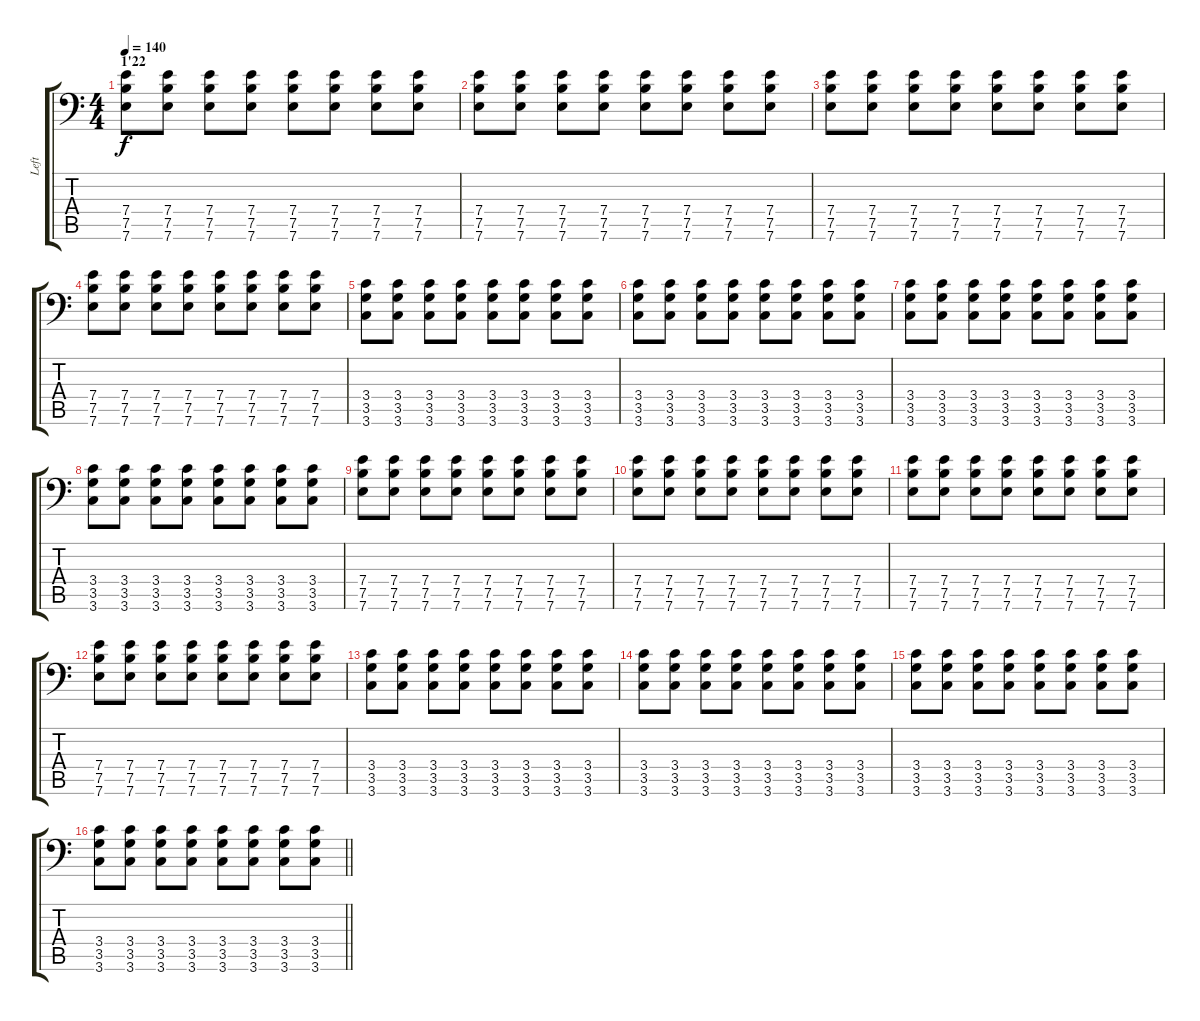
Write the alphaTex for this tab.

\track ("Left" "Left") {instrument distortionguitar}
\staff {score tabs}
\tuning (B3 Gb3 D3 A2 E2 A1) {hide}
\ts (4 4)
\section ("" "1'22")
\tempo 140
\clef f4
\ks c
(7.4 7.5 7.6).8{dy f} (7.4 7.5 7.6).8 (7.4 7.5 7.6).8 (7.4 7.5 7.6).8 (7.4 7.5 7.6).8 (7.4 7.5 7.6).8 (7.4 7.5 7.6).8 (7.4 7.5 7.6).8 |
(7.4 7.5 7.6).8 (7.4 7.5 7.6).8 (7.4 7.5 7.6).8 (7.4 7.5 7.6).8 (7.4 7.5 7.6).8 (7.4 7.5 7.6).8 (7.4 7.5 7.6).8 (7.4 7.5 7.6).8 |
(7.4 7.5 7.6).8 (7.4 7.5 7.6).8 (7.4 7.5 7.6).8 (7.4 7.5 7.6).8 (7.4 7.5 7.6).8 (7.4 7.5 7.6).8 (7.4 7.5 7.6).8 (7.4 7.5 7.6).8 |
(7.4 7.5 7.6).8 (7.4 7.5 7.6).8 (7.4 7.5 7.6).8 (7.4 7.5 7.6).8 (7.4 7.5 7.6).8 (7.4 7.5 7.6).8 (7.4 7.5 7.6).8 (7.4 7.5 7.6).8 |
(3.4 3.5 3.6).8 (3.4 3.5 3.6).8 (3.4 3.5 3.6).8 (3.4 3.5 3.6).8 (3.4 3.5 3.6).8 (3.4 3.5 3.6).8 (3.4 3.5 3.6).8 (3.4 3.5 3.6).8 |
(3.4 3.5 3.6).8 (3.4 3.5 3.6).8 (3.4 3.5 3.6).8 (3.4 3.5 3.6).8 (3.4 3.5 3.6).8 (3.4 3.5 3.6).8 (3.4 3.5 3.6).8 (3.4 3.5 3.6).8 |
(3.4 3.5 3.6).8 (3.4 3.5 3.6).8 (3.4 3.5 3.6).8 (3.4 3.5 3.6).8 (3.4 3.5 3.6).8 (3.4 3.5 3.6).8 (3.4 3.5 3.6).8 (3.4 3.5 3.6).8 |
(3.4 3.5 3.6).8 (3.4 3.5 3.6).8 (3.4 3.5 3.6).8 (3.4 3.5 3.6).8 (3.4 3.5 3.6).8 (3.4 3.5 3.6).8 (3.4 3.5 3.6).8 (3.4 3.5 3.6).8 |
(7.4 7.5 7.6).8 (7.4 7.5 7.6).8 (7.4 7.5 7.6).8 (7.4 7.5 7.6).8 (7.4 7.5 7.6).8 (7.4 7.5 7.6).8 (7.4 7.5 7.6).8 (7.4 7.5 7.6).8 |
(7.4 7.5 7.6).8 (7.4 7.5 7.6).8 (7.4 7.5 7.6).8 (7.4 7.5 7.6).8 (7.4 7.5 7.6).8 (7.4 7.5 7.6).8 (7.4 7.5 7.6).8 (7.4 7.5 7.6).8 |
(7.4 7.5 7.6).8 (7.4 7.5 7.6).8 (7.4 7.5 7.6).8 (7.4 7.5 7.6).8 (7.4 7.5 7.6).8 (7.4 7.5 7.6).8 (7.4 7.5 7.6).8 (7.4 7.5 7.6).8 |
(7.4 7.5 7.6).8 (7.4 7.5 7.6).8 (7.4 7.5 7.6).8 (7.4 7.5 7.6).8 (7.4 7.5 7.6).8 (7.4 7.5 7.6).8 (7.4 7.5 7.6).8 (7.4 7.5 7.6).8 |
(3.4 3.5 3.6).8 (3.4 3.5 3.6).8 (3.4 3.5 3.6).8 (3.4 3.5 3.6).8 (3.4 3.5 3.6).8 (3.4 3.5 3.6).8 (3.4 3.5 3.6).8 (3.4 3.5 3.6).8 |
(3.4 3.5 3.6).8 (3.4 3.5 3.6).8 (3.4 3.5 3.6).8 (3.4 3.5 3.6).8 (3.4 3.5 3.6).8 (3.4 3.5 3.6).8 (3.4 3.5 3.6).8 (3.4 3.5 3.6).8 |
(3.4 3.5 3.6).8 (3.4 3.5 3.6).8 (3.4 3.5 3.6).8 (3.4 3.5 3.6).8 (3.4 3.5 3.6).8 (3.4 3.5 3.6).8 (3.4 3.5 3.6).8 (3.4 3.5 3.6).8 |
\barLineRight lightlight
(3.4 3.5 3.6).8 (3.4 3.5 3.6).8 (3.4 3.5 3.6).8 (3.4 3.5 3.6).8 (3.4 3.5 3.6).8 (3.4 3.5 3.6).8 (3.4 3.5 3.6).8 (3.4 3.5 3.6).8
